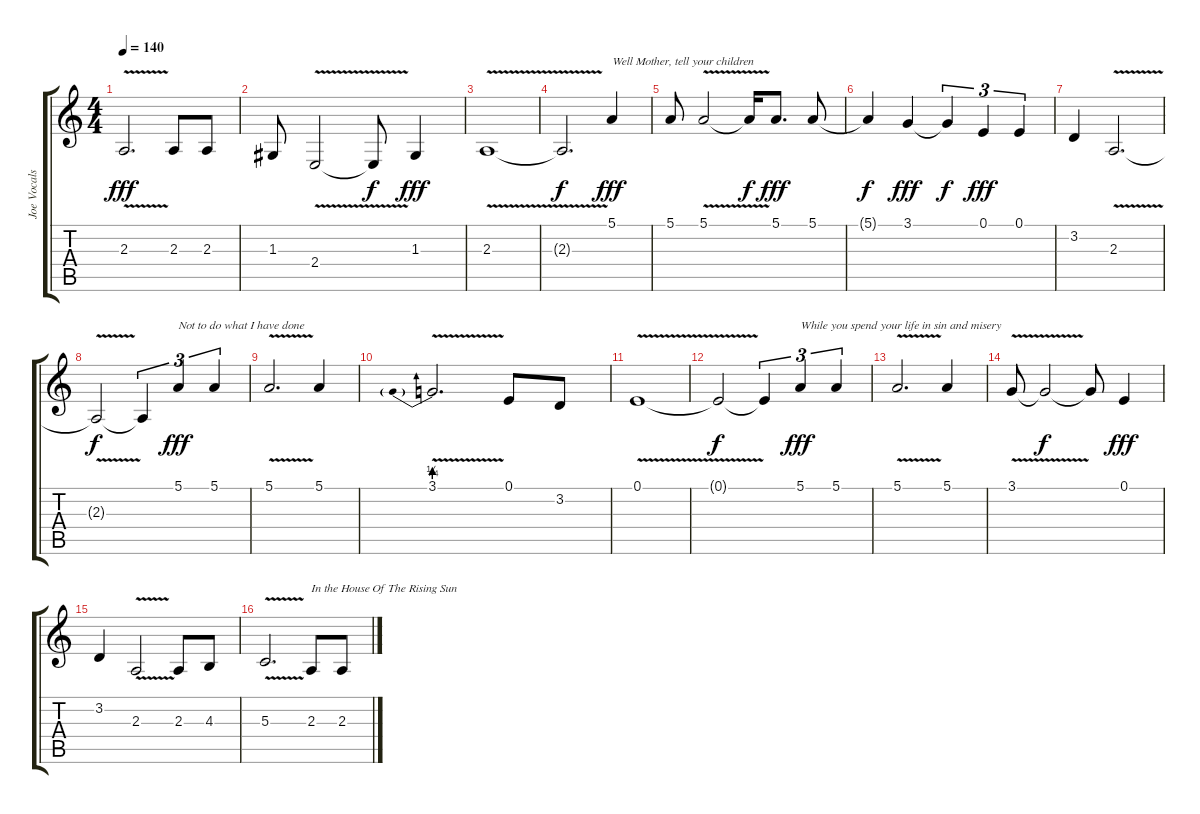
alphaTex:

\track ("Joe Vocals" "Joe Vocals") {instrument lead6voice}
\staff {score tabs}
\tuning (E4 B3 G3 D3 A2 E2) {hide}
\ts (4 4)
\tempo 140
\clef g2
\ks c
2.3{v}.2{d dy fff} 2.3.8 2.3.8 |
1.3.8 2.4{v}.2 2.4{t}.8{dy f} 1.3.4{dy fff} |
2.3{v}.1 |
2.3{t}.2{d dy f} 5.1.4{txt "Well Mother, tell your children" dy fff} |
5.1.8 5.1{v}.2 5.1{t}.16{dy f} 5.1.8{d dy fff} 5.1.8 |
5.1{t}.4{dy f} 3.1.4{dy fff} 3.1{t}.4{tu (3 2) dy f} 0.1.4{tu (3 2) dy fff} 0.1.4{tu (3 2)} |
3.2.4 2.3{v}.2{d} |
2.3{t}.2{dy f} 2.3{t}.4{tu (3 2)} 5.1.4{tu (3 2) txt "Not to do what I have done" dy fff} 5.1.4{tu (3 2)} |
5.1{v}.2{d} 5.1.4 |
3.1{be (prebend 0 1 60 1) v}.2{d} 0.1.8 3.2.8 |
0.1{v}.1 |
0.1{t}.2{dy f} 0.1{t}.4{tu (3 2)} 5.1.4{tu (3 2) txt "While you spend your life in sin and misery" dy fff} 5.1.4{tu (3 2)} |
5.1{v}.2{d} 5.1.4 |
3.1{v}.8 3.1{t}.2{dy f} 3.1{t}.8 0.1.4{dy fff} |
3.2.4 2.3{v}.2 2.3.8 4.3.8 |
5.3{v}.2{d} 2.3.8{txt "In the House Of The Rising Sun"} 2.3.8
